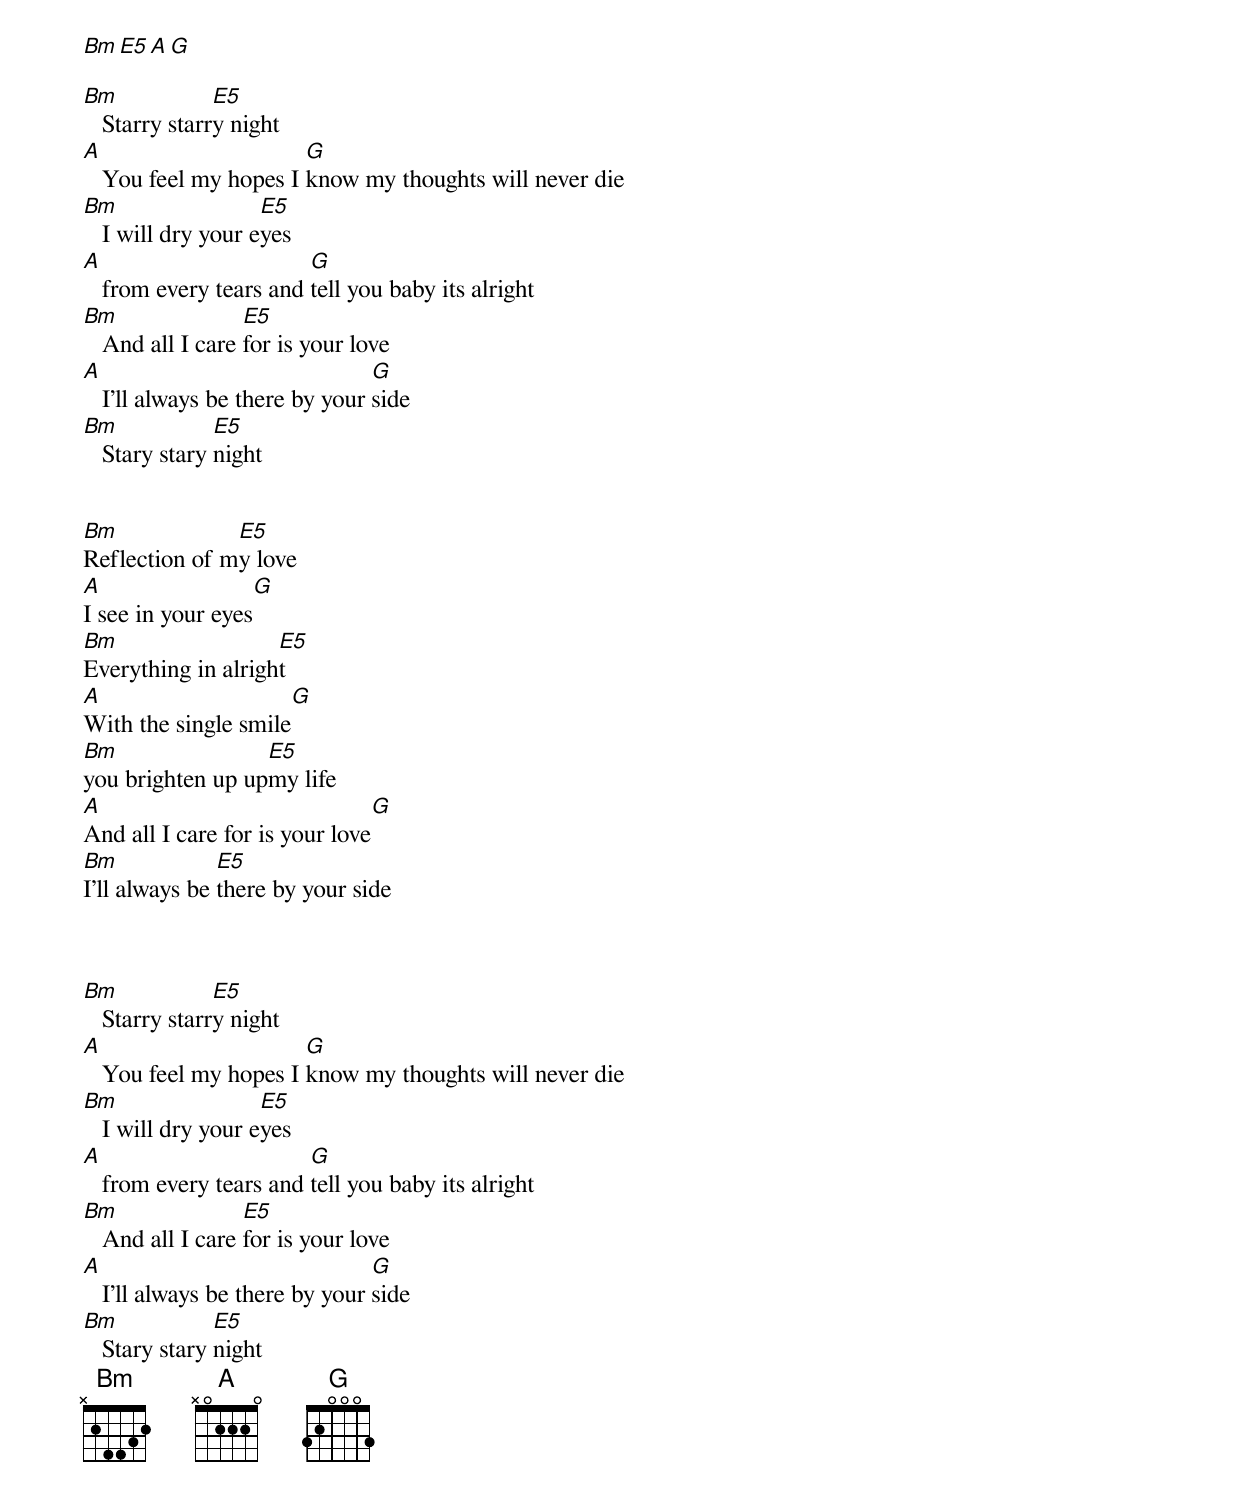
[Bm][E5][A][G]

[Bm]   Starry starr[E5]y night
[A]   You feel my hopes I [G]know my thoughts will never die
[Bm]   I will dry your e[E5]yes
[A]   from every tears and [G]tell you baby its alright
[Bm]   And all I care [E5]for is your love
[A]   I'll always be there by your [G]side
[Bm]   Stary stary [E5]night


[Bm]Reflection of m[E5]y love
[A]I see in your eyes[G]
[Bm]Everything in alrigh[E5]t
[A]With the single smile[G]
[Bm]you brighten up up[E5]my life
[A]And all I care for is your love[G]
[Bm]I'll always be [E5]there by your side



[Bm]   Starry starr[E5]y night
[A]   You feel my hopes I [G]know my thoughts will never die
[Bm]   I will dry your e[E5]yes
[A]   from every tears and [G]tell you baby its alright
[Bm]   And all I care [E5]for is your love
[A]   I'll always be there by your [G]side
[Bm]   Stary stary [E5]night
